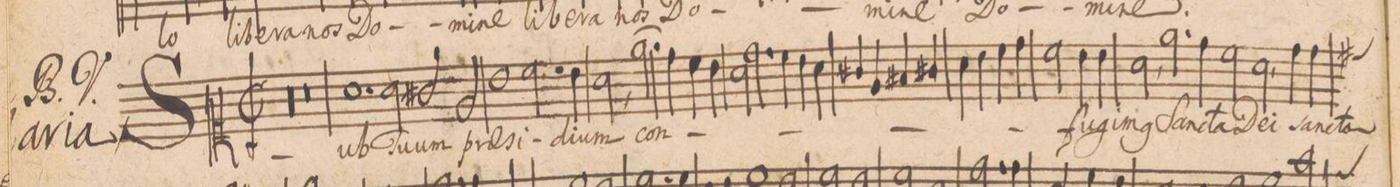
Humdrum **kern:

**kern	**text
*I"[Canto]	*
*clefC1	*
*k[]	*
*M2/1	*
00r	.
=2-	=2-
=3-	=3-
0r	.
=4-	=4-
1.a\	Sub
*2\right	*
2a\	Tu-
=5-	=5-
2g#X/	-um
2e/	prae-
1b\	-si-
=6-	=6-
2.cc\	.
4b\	-di-
2a,\	-um
2.ee\	con-
=7-	=7-
4dd\	.
4cc\	.
4b\	.
2a\	.
2.dd\	.
=8-	=8-
4cc\	.
4b\	.
4a\	.
4g#X/	.
4e/	.
4f#X/	.
4g#X/	.
=9-	=9-
4a\	.
4b\	.
4cc\	.
4dd\	.
2cc\	.
4b\	-fu-
4b\	-gi-
=10-	=10-
2a,\	-m(us)
2.ee\	San-
4dd\	-cta
2cc\	De-
=11-	=11-
2a,\	-i
4dd\	san-
*custos:cc#	*
4dd\	-cta
*-	*-
